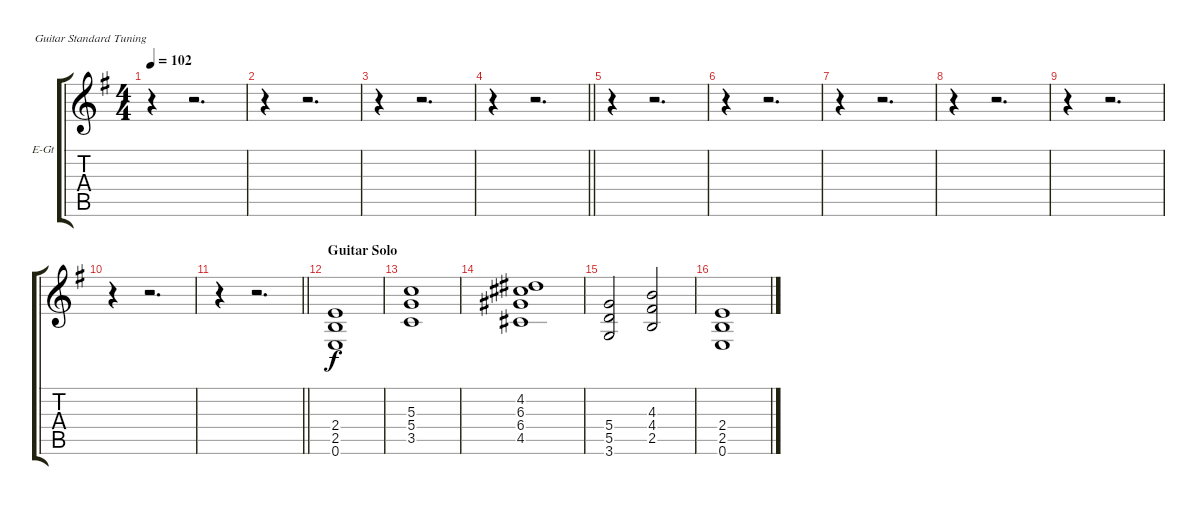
\bracketExtendMode groupsimilarinstruments
\firstSystemTrackNameOrientation horizontal
\otherSystemsTrackNameOrientation horizontal
\track ("Guitar 3" "E-Gt") {instrument distortionguitar}
\staff {score tabs}
\tuning (E4 B3 G3 D3 A2 E2)
\ts (4 4)
\tempo 102
\clef g2
\ks g
r.4{dy f} r.2{d} |
r.4 r.2{d} |
r.4 r.2{d} |
\barLineRight lightlight
r.4 r.2{d} |
r.4 r.2{d} |
r.4 r.2{d} |
r.4 r.2{d} |
r.4 r.2{d} |
r.4 r.2{d} |
r.4 r.2{d} |
\barLineRight lightlight
r.4 r.2{d} |
\section ("" "Guitar Solo")
(2.4 2.5 0.6).1 |
(5.3 5.4 3.5).1 |
(4.2 6.3 6.4 4.5).1 |
(5.4 5.5 3.6).2 (4.3 4.4 2.5).2 |
(2.4 2.5 0.6).1
